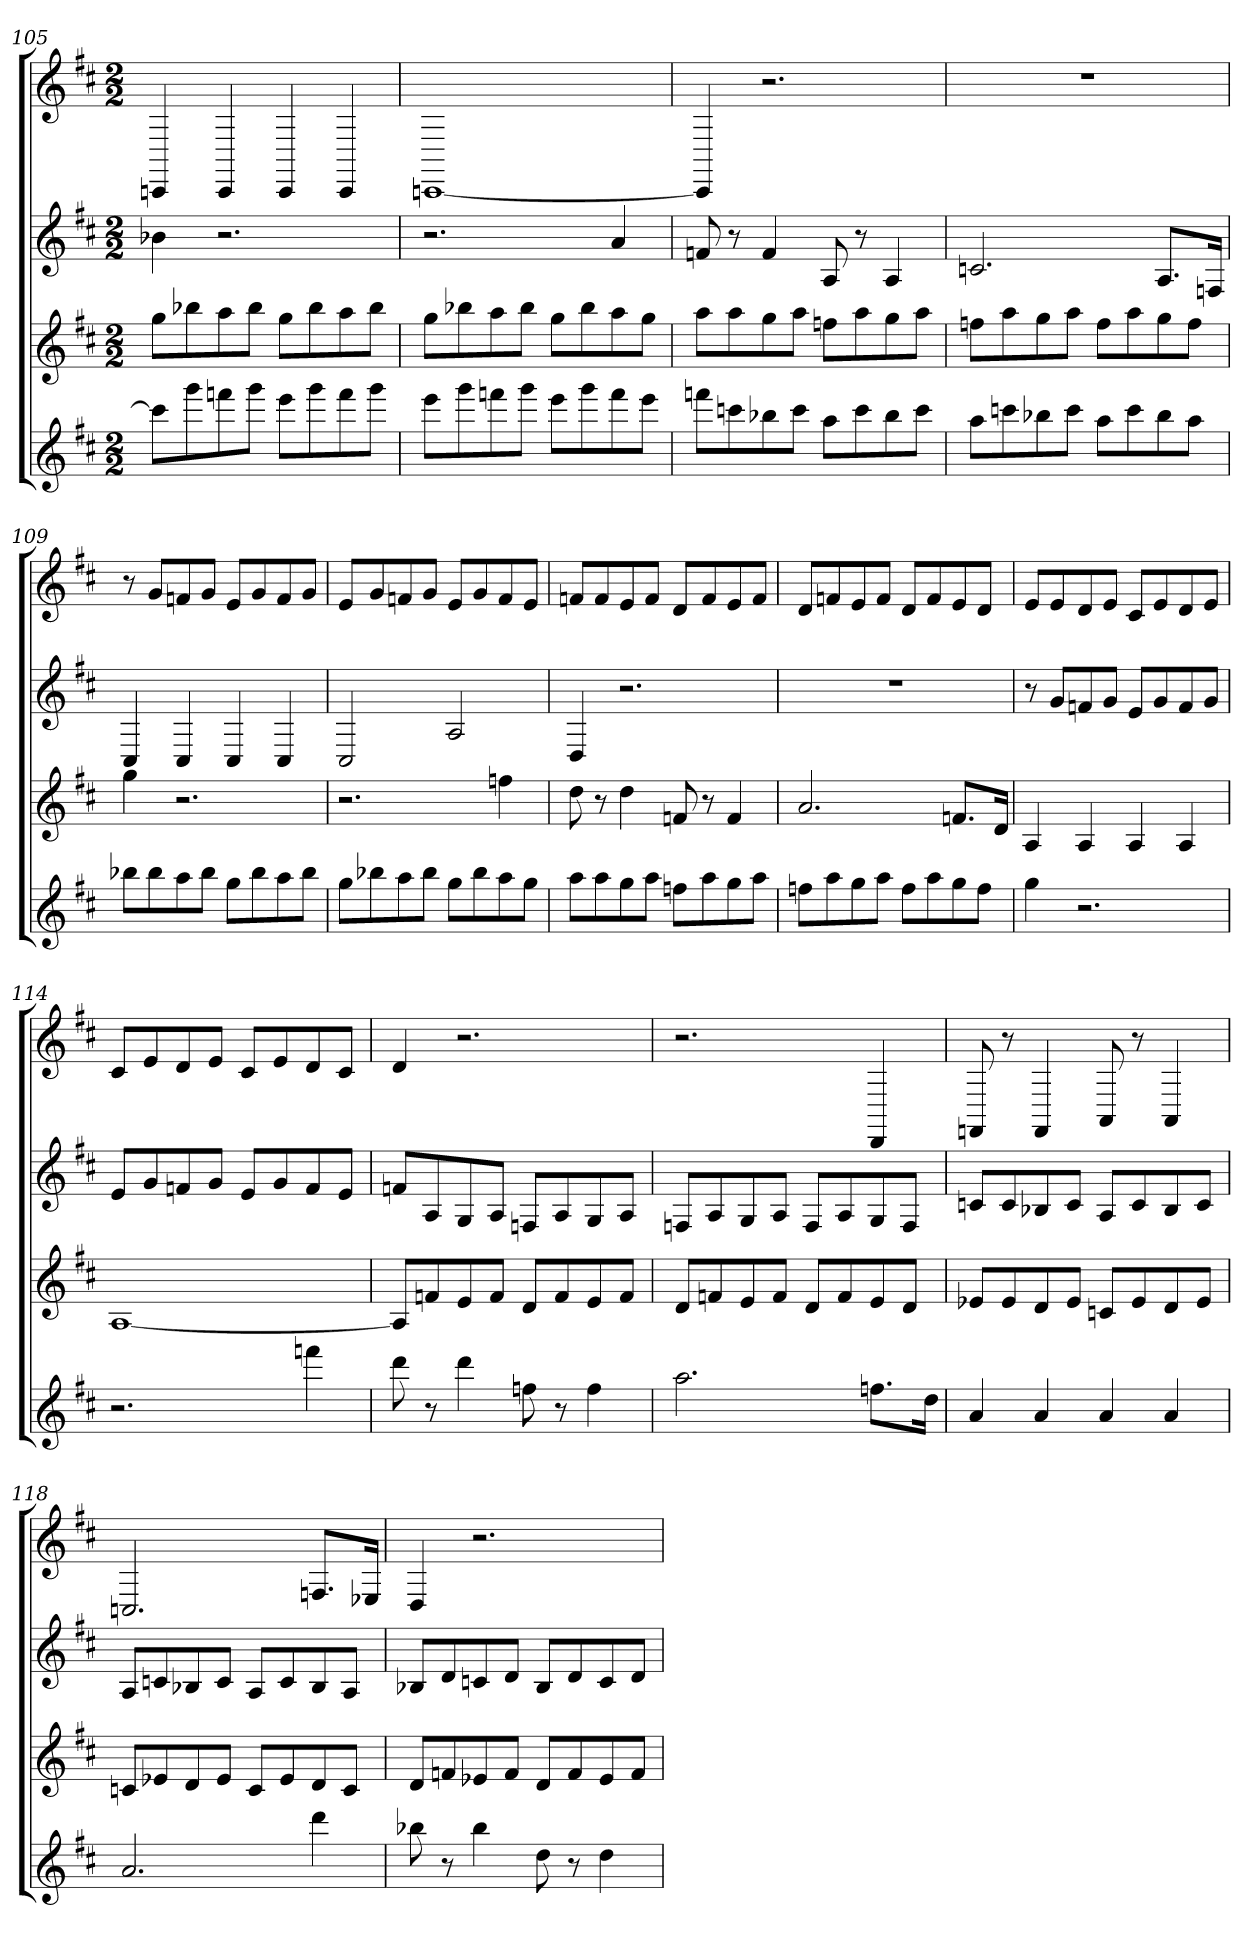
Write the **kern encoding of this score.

**kern	**kern	**kern	**kern
*part4	*part3	*part2	*part1
*staff4	*staff3	*staff2	*staff1
*k[f#c#]	*k[f#c#]	*k[f#c#]	*k[f#c#]
*D:	*D:	*D:	*D:
*M2/2	*M2/2	*M2/2	*M2/2
=105	=105	=105	=105
8cccL]	8ggL	4b-X	4CCn
8ggg	8bb-X	.	.
8fffn	8aa	2.r	4CC
8gggJ	8bb-J	.	.
8eeeL	8ggL	.	4CC
8ggg	8bb-	.	.
8fff	8aa	.	4CC
8gggJ	8bb-J	.	.
=106	=106	=106	=106
8eeeL	8ggL	2.r	[1CCn
8ggg	8bb-X	.	.
8fffn	8aa	.	.
8gggJ	8bb-J	.	.
8eeeL	8ggL	.	.
8ggg	8bb-	.	.
8fff	8aa	4a	.
8eeeJ	8ggJ	.	.
=107	=107	=107	=107
8fffnL	8aaL	8fn	4CC]
8cccn	8aa	8r	.
8bb-X	8gg	4f	2.r
8cccJ	8aaJ	.	.
8aaL	8ffnL	8A	.
8ccc	8aa	8r	.
8bb-	8gg	4A	.
8cccJ	8aaJ	.	.
=108	=108	=108	=108
8aaL	8ffnL	2.cn	1r
8cccn	8aa	.	.
8bb-X	8gg	.	.
8cccJ	8aaJ	.	.
8aaL	8ffL	.	.
8ccc	8aa	.	.
8bb-	8gg	8.AL	.
8aaJ	8ffJ	.	.
.	.	16FnJk	.
=109	=109	=109	=109
8bb-XL	4gg	4C#	8r
8bb-	.	.	8gL
8aa	2.r	4C#	8fn
8bb-J	.	.	8gJ
8ggL	.	4C#	8eL
8bb-	.	.	8g
8aa	.	4C#	8f
8bb-J	.	.	8gJ
=110	=110	=110	=110
8ggL	2.r	2C#	8eL
8bb-X	.	.	8g
8aa	.	.	8fn
8bb-J	.	.	8gJ
8ggL	.	2A	8eL
8bb-	.	.	8g
8aa	4ffn	.	8f
8ggJ	.	.	8eJ
=111	=111	=111	=111
8aaL	8dd	4D	8fnL
8aa	8r	.	8f
8gg	4dd	2.r	8e
8aaJ	.	.	8fJ
8ffnL	8fn	.	8dL
8aa	8r	.	8f
8gg	4f	.	8e
8aaJ	.	.	8fJ
=112	=112	=112	=112
8ffnL	2.a	1r	8dL
8aa	.	.	8fn
8gg	.	.	8e
8aaJ	.	.	8fJ
8ffL	.	.	8dL
8aa	.	.	8f
8gg	8.fnL	.	8e
8ffJ	.	.	8dJ
.	16dJk	.	.
=113	=113	=113	=113
4gg	4A	8r	8eL
.	.	8gL	8e
2.r	4A	8fn	8d
.	.	8gJ	8eJ
.	4A	8eL	8c#L
.	.	8g	8e
.	4A	8f	8d
.	.	8gJ	8eJ
=114	=114	=114	=114
2.r	[1A	8eL	8c#L
.	.	8g	8e
.	.	8fn	8d
.	.	8gJ	8eJ
.	.	8eL	8c#L
.	.	8g	8e
4fffn	.	8f	8d
.	.	8eJ	8c#J
=115	=115	=115	=115
8ddd	8AL]	8fnL	4d
8r	8fn	8A	.
4ddd	8e	8G	2.r
.	8fJ	8AJ	.
8ffn	8dL	8FnL	.
8r	8f	8A	.
4ff	8e	8G	.
.	8fJ	8AJ	.
=116	=116	=116	=116
2.aa	8dL	8FnL	2.r
.	8fn	8A	.
.	8e	8G	.
.	8fJ	8AJ	.
.	8dL	8FL	.
.	8f	8A	.
8.ffnL	8e	8G	4DD
.	8dJ	8FJ	.
16ddJk	.	.	.
=117	=117	=117	=117
4a	8e-XL	8cnL	8FFn
.	8e-	8c	8r
4a	8d	8B-X	4FF
.	8e-J	8cJ	.
4a	8cnL	8AL	8AA
.	8e-	8c	8r
4a	8d	8B-	4AA
.	8e-J	8cJ	.
=118	=118	=118	=118
2.a	8cnL	8AL	2.Cn
.	8e-X	8cn	.
.	8d	8B-X	.
.	8e-J	8cJ	.
.	8cL	8AL	.
.	8e-	8c	.
4ddd	8d	8B-	8.FnL
.	8cJ	8AJ	.
.	.	.	16E-XJk
=119	=119	=119	=119
8bb-X	8dL	8B-XL	4D
8r	8fn	8d	.
4bb-	8e-X	8cn	2.r
.	8fJ	8dJ	.
8dd	8dL	8B-L	.
8r	8f	8d	.
4dd	8e-	8c	.
.	8fJ	8dJ	.
=	=	=	=
*-	*-	*-	*-
